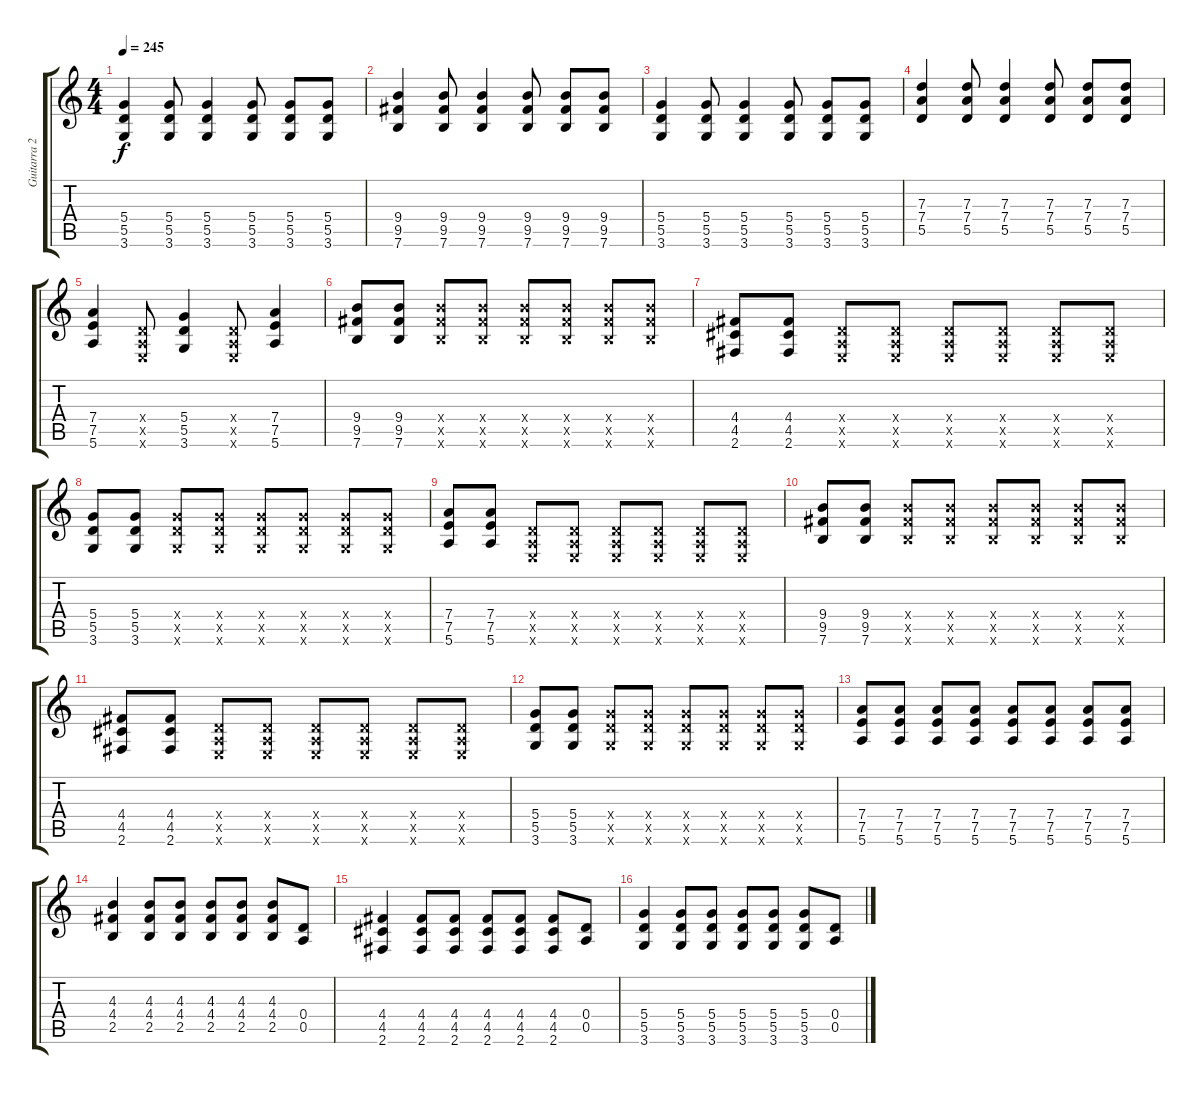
\track ("Guitarra 2" "Guitarra 2") {instrument distortionguitar}
\staff {score tabs}
\tuning (E4 B3 G3 D3 A2 E2) {hide}
\ts (4 4)
\tempo 245
\clef g2
\ks c
(5.4 5.5 3.6).4{dy f} (5.4 5.5 3.6).8 (5.4 5.5 3.6).4 (5.4 5.5 3.6).8 (5.4 5.5 3.6).8 (5.4 5.5 3.6).8 |
(9.4 9.5 7.6).4 (9.4 9.5 7.6).8 (9.4 9.5 7.6).4 (9.4 9.5 7.6).8 (9.4 9.5 7.6).8 (9.4 9.5 7.6).8 |
(5.4 5.5 3.6).4 (5.4 5.5 3.6).8 (5.4 5.5 3.6).4 (5.4 5.5 3.6).8 (5.4 5.5 3.6).8 (5.4 5.5 3.6).8 |
(7.3 7.4 5.5).4 (7.3 7.4 5.5).8 (7.3 7.4 5.5).4 (7.3 7.4 5.5).8 (7.3 7.4 5.5).8 (7.3 7.4 5.5).8 |
(7.4 7.5 5.6).4 (0.4{x} 0.5{x} 0.6{x}).8 (5.4 5.5 3.6).4 (0.4{x} 0.5{x} 0.6{x}).8 (7.4 7.5 5.6).4 |
(9.4 9.5 7.6).8 (9.4 9.5 7.6).8 (9.4{x} 9.5{x} 7.6{x}).8 (9.4{x} 9.5{x} 7.6{x}).8 (9.4{x} 9.5{x} 7.6{x}).8 (9.4{x} 9.5{x} 7.6{x}).8 (9.4{x} 9.5{x} 7.6{x}).8 (9.4{x} 9.5{x} 7.6{x}).8 |
(4.4 4.5 2.6).8 (4.4 4.5 2.6).8 (0.4{x} 0.5{x} 0.6{x}).8 (0.4{x} 0.5{x} 0.6{x}).8 (0.4{x} 0.5{x} 0.6{x}).8 (0.4{x} 0.5{x} 0.6{x}).8 (0.4{x} 0.5{x} 0.6{x}).8 (0.4{x} 0.5{x} 0.6{x}).8 |
(5.4 5.5 3.6).8 (5.4 5.5 3.6).8 (5.4{x} 5.5{x} 3.6{x}).8 (5.4{x} 5.5{x} 3.6{x}).8 (5.4{x} 5.5{x} 3.6{x}).8 (5.4{x} 5.5{x} 3.6{x}).8 (5.4{x} 5.5{x} 3.6{x}).8 (5.4{x} 5.5{x} 3.6{x}).8 |
(7.4 7.5 5.6).8 (7.4 7.5 5.6).8 (0.4{x} 0.5{x} 0.6{x}).8 (0.4{x} 0.5{x} 0.6{x}).8 (0.4{x} 0.5{x} 0.6{x}).8 (0.4{x} 0.5{x} 0.6{x}).8 (0.4{x} 0.5{x} 0.6{x}).8 (0.4{x} 0.5{x} 0.6{x}).8 |
(9.4 9.5 7.6).8 (9.4 9.5 7.6).8 (9.4{x} 9.5{x} 7.6{x}).8 (9.4{x} 9.5{x} 7.6{x}).8 (9.4{x} 9.5{x} 7.6{x}).8 (9.4{x} 9.5{x} 7.6{x}).8 (9.4{x} 9.5{x} 7.6{x}).8 (9.4{x} 9.5{x} 7.6{x}).8 |
(4.4 4.5 2.6).8 (4.4 4.5 2.6).8 (0.4{x} 0.5{x} 0.6{x}).8 (0.4{x} 0.5{x} 0.6{x}).8 (0.4{x} 0.5{x} 0.6{x}).8 (0.4{x} 0.5{x} 0.6{x}).8 (0.4{x} 0.5{x} 0.6{x}).8 (0.4{x} 0.5{x} 0.6{x}).8 |
(5.4 5.5 3.6).8 (5.4 5.5 3.6).8 (5.4{x} 5.5{x} 3.6{x}).8 (5.4{x} 5.5{x} 3.6{x}).8 (5.4{x} 5.5{x} 3.6{x}).8 (5.4{x} 5.5{x} 3.6{x}).8 (5.4{x} 5.5{x} 3.6{x}).8 (5.4{x} 5.5{x} 3.6{x}).8 |
(7.4 7.5 5.6).8 (7.4 7.5 5.6).8 (7.4 7.5 5.6).8 (7.4 7.5 5.6).8 (7.4 7.5 5.6).8 (7.4 7.5 5.6).8 (7.4 7.5 5.6).8 (7.4 7.5 5.6).8 |
(4.3 4.4 2.5).4 (4.3 4.4 2.5).8 (4.3 4.4 2.5).8 (4.3 4.4 2.5).8 (4.3 4.4 2.5).8 (4.3 4.4 2.5).8 (0.4 0.5).8 |
(4.4 4.5 2.6).4 (4.4 4.5 2.6).8 (4.4 4.5 2.6).8 (4.4 4.5 2.6).8 (4.4 4.5 2.6).8 (4.4 4.5 2.6).8 (0.4 0.5).8 |
(5.4 5.5 3.6).4 (5.4 5.5 3.6).8 (5.4 5.5 3.6).8 (5.4 5.5 3.6).8 (5.4 5.5 3.6).8 (5.4 5.5 3.6).8 (0.4 0.5).8
